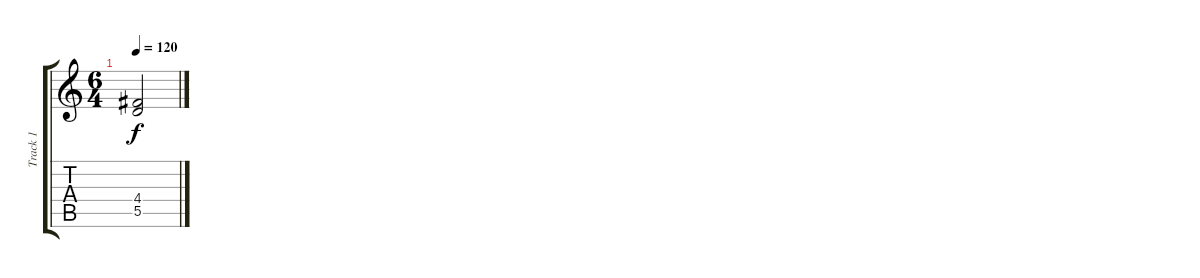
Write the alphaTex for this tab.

\track ("Track 1" "Track 1") {instrument acousticguitarsteel}
\staff {score tabs}
\tuning (E4 B3 G3 D3 A2 E2) {hide}
\ts (6 4)
\tempo 120
\clef g2
\ks c
(4.4 5.5).2{dy f}
